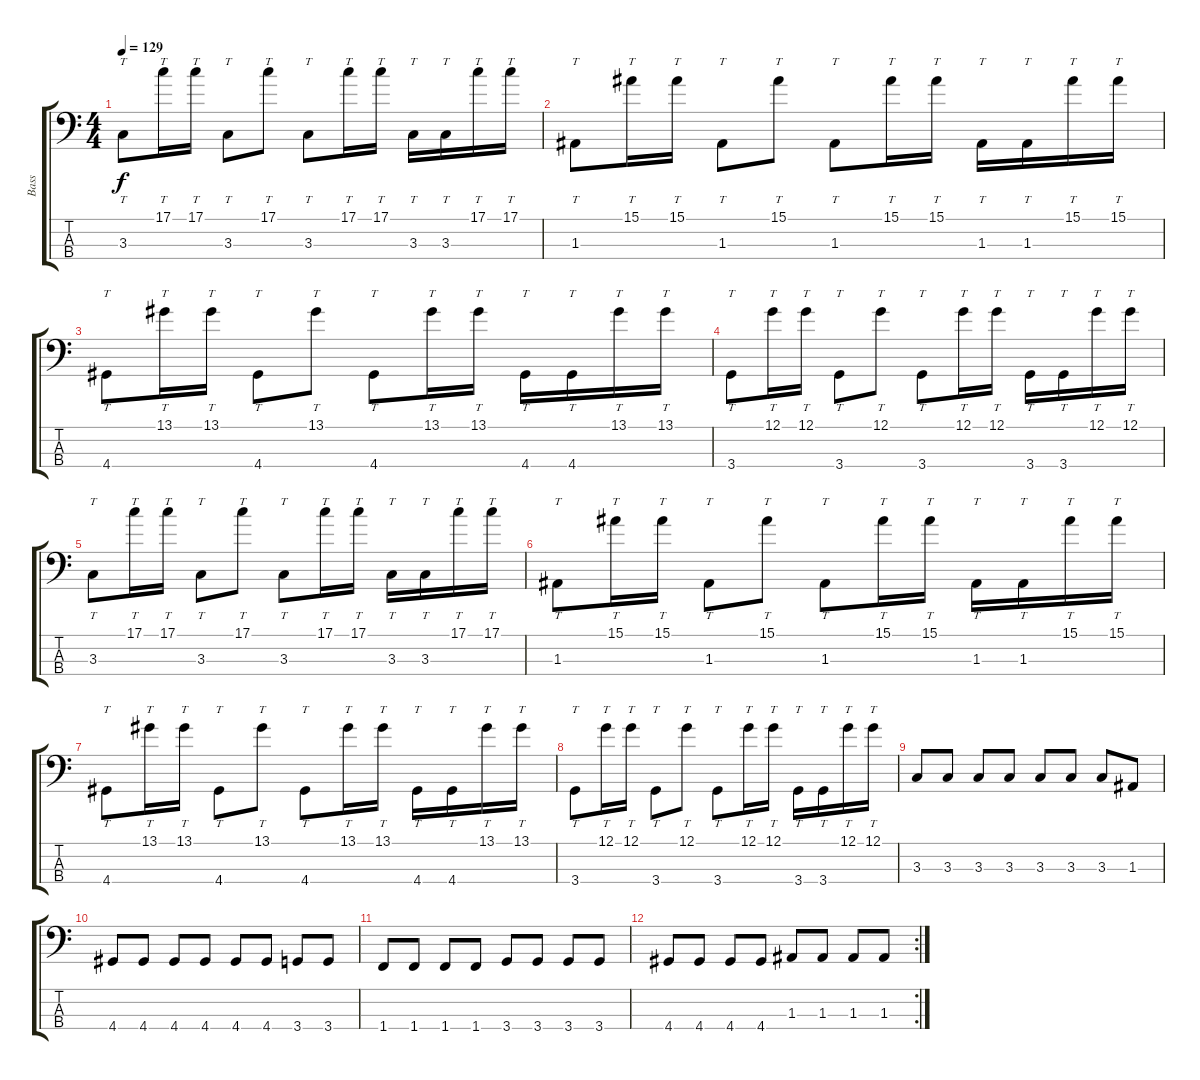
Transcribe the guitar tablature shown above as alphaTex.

\track ("Bass" "Bass") {instrument electricbasspick}
\staff {score tabs}
\tuning (G2 D2 A1 E1) {hide}
\ts (4 4)
\tempo 129
\clef f4
\ks c
3.3.8{tt dy f} 17.1.16{tt} 17.1.16{tt} 3.3.8{tt} 17.1.8{tt} 3.3.8{tt} 17.1.16{tt} 17.1.16{tt} 3.3.16{tt} 3.3.16{tt} 17.1.16{tt} 17.1.16{tt} |
1.3.8{tt} 15.1.16{tt} 15.1.16{tt} 1.3.8{tt} 15.1.8{tt} 1.3.8{tt} 15.1.16{tt} 15.1.16{tt} 1.3.16{tt} 1.3.16{tt} 15.1.16{tt} 15.1.16{tt} |
4.4.8{tt} 13.1.16{tt} 13.1.16{tt} 4.4.8{tt} 13.1.8{tt} 4.4.8{tt} 13.1.16{tt} 13.1.16{tt} 4.4.16{tt} 4.4.16{tt} 13.1.16{tt} 13.1.16{tt} |
3.4.8{tt} 12.1.16{tt} 12.1.16{tt} 3.4.8{tt} 12.1.8{tt} 3.4.8{tt} 12.1.16{tt} 12.1.16{tt} 3.4.16{tt} 3.4.16{tt} 12.1.16{tt} 12.1.16{tt} |
3.3.8{tt} 17.1.16{tt} 17.1.16{tt} 3.3.8{tt} 17.1.8{tt} 3.3.8{tt} 17.1.16{tt} 17.1.16{tt} 3.3.16{tt} 3.3.16{tt} 17.1.16{tt} 17.1.16{tt} |
1.3.8{tt} 15.1.16{tt} 15.1.16{tt} 1.3.8{tt} 15.1.8{tt} 1.3.8{tt} 15.1.16{tt} 15.1.16{tt} 1.3.16{tt} 1.3.16{tt} 15.1.16{tt} 15.1.16{tt} |
4.4.8{tt} 13.1.16{tt} 13.1.16{tt} 4.4.8{tt} 13.1.8{tt} 4.4.8{tt} 13.1.16{tt} 13.1.16{tt} 4.4.16{tt} 4.4.16{tt} 13.1.16{tt} 13.1.16{tt} |
3.4.8{tt} 12.1.16{tt} 12.1.16{tt} 3.4.8{tt} 12.1.8{tt} 3.4.8{tt} 12.1.16{tt} 12.1.16{tt} 3.4.16{tt} 3.4.16{tt} 12.1.16{tt} 12.1.16{tt} |
3.3.8 3.3.8 3.3.8 3.3.8 3.3.8 3.3.8 3.3.8 1.3.8 |
4.4.8 4.4.8 4.4.8 4.4.8 4.4.8 4.4.8 3.4.8 3.4.8 |
1.4.8 1.4.8 1.4.8 1.4.8 3.4.8 3.4.8 3.4.8 3.4.8 |
\rc 2
4.4.8 4.4.8 4.4.8 4.4.8 1.3.8 1.3.8 1.3.8 1.3.8
